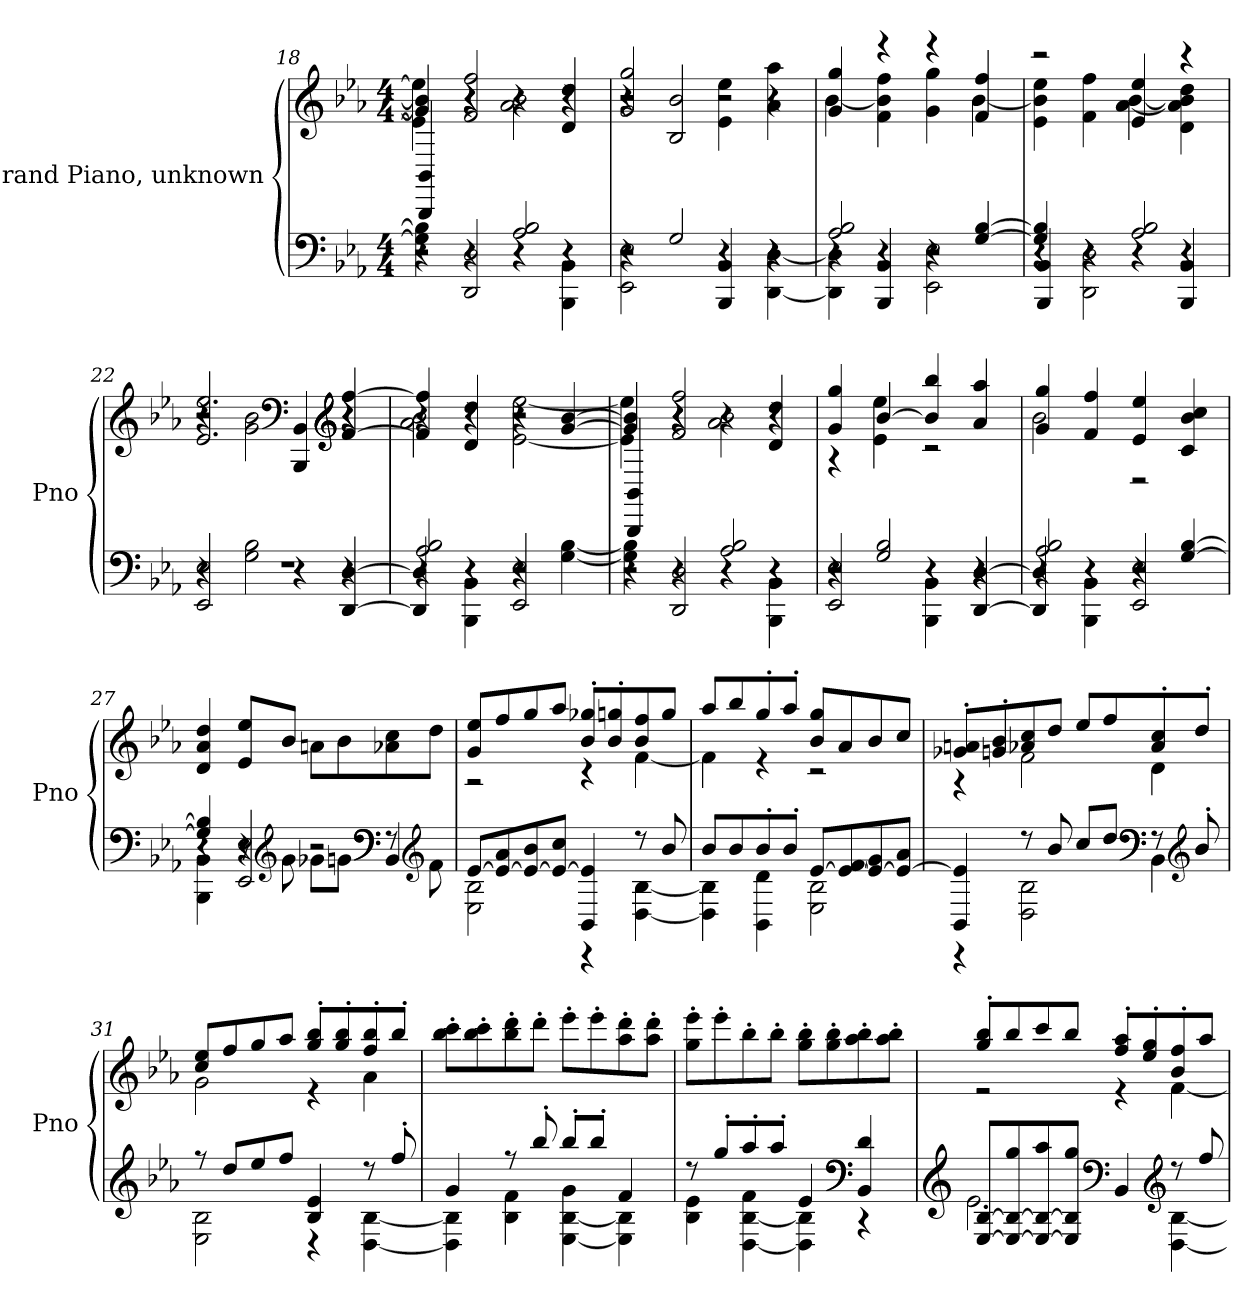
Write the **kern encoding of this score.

**kern	**kern
*part1	*part1
*staff2	*staff1
*I"Grand Piano, unknown	*
*I'Pno	*
*clefF4	*clefG2
*k[b-e-a-]	*k[b-e-a-]
*M4/4	*M4/4
=18	=18
*^	*^
*	*^	*	*^
2r	4G\] 4B-\]	4r	4g/] 4b-/]	4e-\] 4ee-\]	4BBB-/ 4BB-/
.	4r	2DD/ 2D/	2f/ 2ff/	4r	4r
2A-/ 2B-/	4r	.	.	2a-\ 2b-\	4r
.	4BBB-\ 4BB-\	4r	4r	.	4d/ 4dd/
=19	=19	=19	=19	=19	=19
4r	2EE-\ 2E-\	2r	2g/ 2gg/	2r	4r
2G/	.	.	.	.	2B-/ 2b-/
.	4r	4BBB-/ 4BB-/	2r	4e-\ 4ee-\	.
4r	[4DD\ [4D\	4r	.	4a-\ 4aa-\	4r
*	*	*	*	*v	*v
=20	=20	=20	=20	=20
2A-/ 2B-/	4DD\] 4D\]	4r	4g/ 4gg/	[4b-\
.	4r	4BBB-/ 4BB-/	4r	4f\ 4b-\] 4ff\
4r	2EE-\ 2E-\	2r	4r	4g\ 4gg\
[4G/ [4B-/	.	.	4f/ 4ff/	[4b-\
=21	=21	=21	=21	=21
4G/] 4B-/]	4r	4BBB-/ 4BB-/	2r	4e-\ 4b-\] 4ee-\
4r	2DD\ 2D\	4r	.	4f\ 4ff\
2A-/ 2B-/	.	4r	4e-/ 4ee-/	[4a-\ [4b-\
.	4r	4BBB-/ 4BB-/	4r	4d\ 4a-\] 4b-\] 4dd\
=22	=22	=22	=22	=22
*	*	*	*	*^
1r	4r	2EE-/ 2E-/	2.e-/ 2.ee-/	4r	2r
.	2G\ 2B-\	.	.	2g\ 2b-\	.
*	*	*	*clefF4	*	*
.	.	4r	.	.	4BBB-/ 4BB-/
*	*	*	*clefG2	*	*
.	4r	[4DD/ [4D/	[4f/ [4ff/	4r	4r
!!LO:LB:g=z	!!	!!
=23	=23	=23	=23	=23	=23
2A-/ 2B-/	4r	4DD/] 4D/]	4f/] 4ff/]	2a-\ 2b-\	4r
.	4BBB-\ 4BB-\	4r	4r	.	4d/ 4dd/
2r	4r	2EE-/ 2E-/	4r	[2e-\ [2ee-\	2r
.	[4G\ [4B-\	.	[4g/ [4b-/	.	.
=24	=24	=24	=24	=24	=24
2r	4G\] 4B-\]	4r	4g/] 4b-/]	4e-\] 4ee-\]	4BBB-/ 4BB-/
.	4r	2DD/ 2D/	2f/ 2ff/	4r	4r
2A-/ 2B-/	4r	.	.	2a-\ 2b-\	4r
.	4BBB-\ 4BB-\	4r	4r	.	4d/ 4dd/
*	*	*	*	*v	*v
=25	=25	=25	=25	=25
4r	2r	2EE-/ 2E-/	4g/ 4gg/	4r
2G/ 2B-/	.	.	[4b-/	4e-\ 4ee-\
.	4BBB-\ 4BB-\	4r	4b-/] 4bb-/	2r
4r	4r	[4DD/ [4D/	4a-/ 4aa-/	.
=26	=26	=26	=26	=26
2A-/ 2B-/	4r	4DD/] 4D/]	4g/ 4gg/	2b-\
.	4BBB-\ 4BB-\	4r	4f/ 4ff/	.
4r	2r	2EE-/ 2E-/	4e-/ 4ee-/	2r
[4G/ [4B-/	.	.	4c/ 4b-/ 4cc/	.
*	*	*	*v	*v
=27	=27	=27	=27
4G/] 4B-/]	4BBB-\ 4BB-\	4r	4d/ 4a-/ 4dd/
4r	8r	2EE-/ 2E-/	8e-/ 8ee-/L
*clefG2	*	*	*
.	8g\	.	8b-/J
2r	8g-X\L	.	8an\L
.	8gn\J	.	8b-\
*clefF4	*	*	*
.	8r	4BB-/	8a-X\ 8cc\
*clefG2	*	*	*
.	8f\	.	8dd\J
*	*v	*v	*
!!LO:PB:g=z
=28	=28	=28
*	*	*^
[8e-/L	2E-\ 2B-\	8g/ 8ee-/L	2r
8e-/_ 8a-/	.	8ff/	.
8e-/_ 8b-/	.	8gg/	.
8e-/_ 8cc/J	.	8aa-/J	.
4BB-/ 4e-/]	4r	8b-/' 8gg-X/'L	4r
.	.	8b-/' 8ggn/'	.
8r	[4D\ [4B-\	8b-/ 8ff/	[4f\
8b-/	.	8gg/J	.
=29	=29	=29	=29
8b-/L	4D\] 4B-\]	8aa-/L	4f\]
8b-/	.	8bb-/	.
8b-'/	4BB-\ 4d\	8gg'/	4r
8b-'/J	.	8aa-'/J	.
[8e-/L	2E-\ 2B-\	8b-/ 8gg/L	2r
8e-/_ 8f/	.	8a-/	.
8e-/_ 8g/	.	8b-/	.
8e-/_ 8a-/J	.	8cc/J	.
=30	=30	=30	=30
4BB-/ 4e-/]	4r	8g-X/' 8an/'L	4r
.	.	8gn/' 8b-/'	.
8r	2D\ 2B-\	8a-X/ 8cc/	2f\
8b-/	.	8dd/J	.
8cc/L	.	8ee-/L	.
8dd/J	.	8ff/	.
*clefF4	*	*	*
8r	4BB-\	8a-/' 8cc/'	4d\
*clefG2	*	*	*
8b-'/	.	8dd'/J	.
!!LO:LB:g=z	!!
=31	=31	=31	=31
8r	2E-\ 2B-\	8cc/ 8ee-/L	2g\
8dd/L	.	8ff/	.
8ee-/	.	8gg/	.
8ff/J	.	8aa-/J	.
4B-/ 4e-/	4r	8gg/' 8bb-/'L	4r
.	.	8gg/' 8bb-/'	.
8r	[4D\ [4B-\	8ff/' 8bb-/'	4a-\
8ff'/	.	8bb-'/J	.
*	*	*v	*v
=32	=32	=32
4g/	4D\] 4B-\]	8bb-\' 8ccc\'L
.	.	8bb-\' 8ccc\'
8r	4B-\ 4f\	8bb-\' 8ddd\'
8bb-'/	.	8ddd'\J
8bb-'/L	[4E-\ [4B-\ 4g\	8eee-'\L
8bb-'/J	.	8eee-'\
4f/	4E-\] 4B-\]	8aa-\' 8ddd\'
.	.	8aa-\' 8ddd\'J
=33	=33	=33
8r	4B-\ 4e-\	8gg\' 8eee-\'L
8gg'/L	.	8eee-'\
8aa-'/	[4D\ [4B-\ 4f\	8bb-'\
8aa-'/J	.	8bb-'\J
4e-/	4D\] 4B-\]	8gg\' 8bb-\'L
.	.	8gg\' 8bb-\'
*clefF4	*	*
4BB-/ 4d/	4r	8aa-\' 8bb-\'
.	.	8aa-\' 8bb-\'J
!!LO:LB:g=z
=34	=34	=34
*clefG2	*	*
*	*	*^
[8E-/ [8B-/L	2.e-\	8gg/' 8bb-/'L	2r
8E-/_ 8B-/_ 8gg/	.	8bb-/	.
8E-/_ 8B-/_ 8aa-/	.	8ccc/	.
8E-/] 8B-/] 8gg/J	.	8bb-/J	.
*clefF4	*	*	*
4BB-/	.	8ff/' 8aa-/'L	4r
.	.	8ee-/' 8gg/'	.
*clefG2	*	*	*
8r	[4D\ [4B-\	8b-/' 8ff/'	[4f\
8ff/	.	8aa-/J	.
*v	*v	*	*
*	*v	*v
=	=
*-	*-
